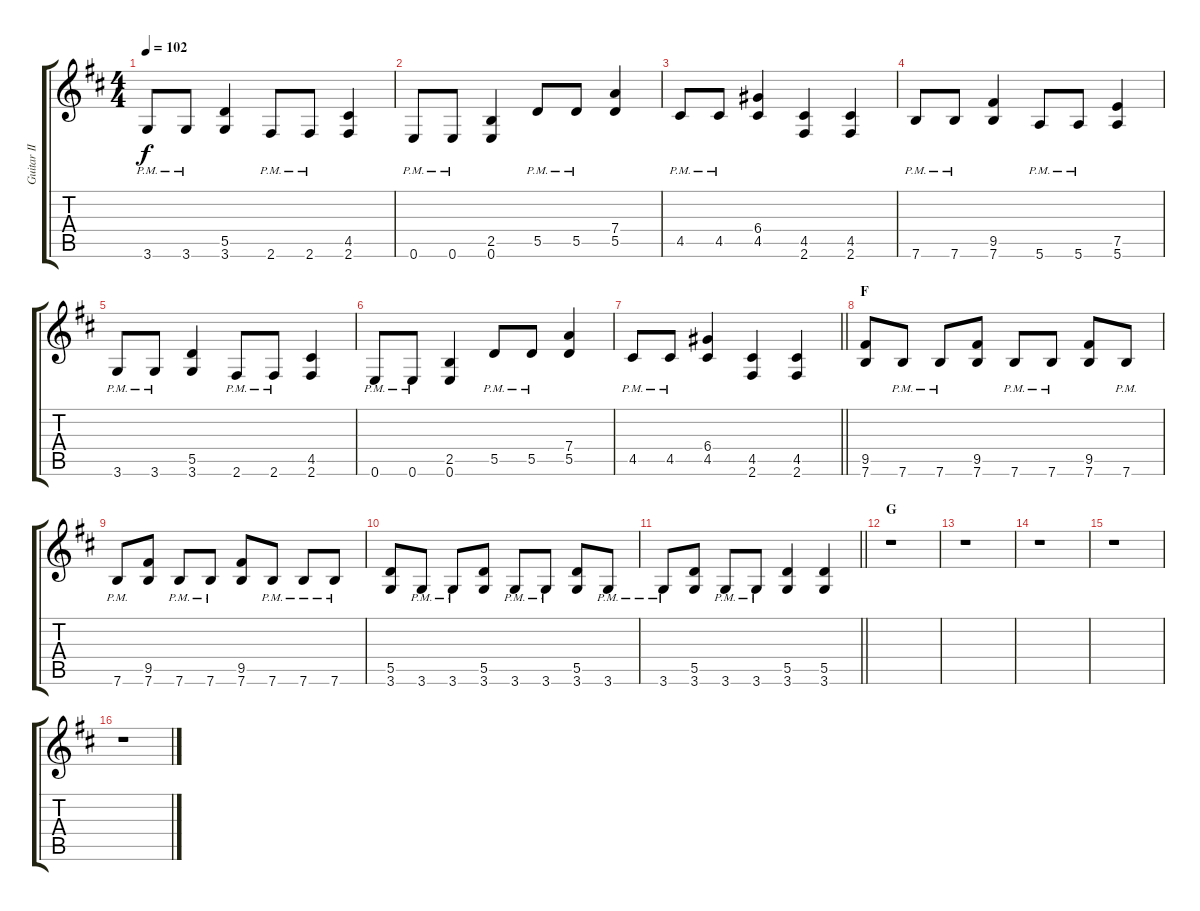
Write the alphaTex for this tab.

\track ("Guitar II" "Guitar II") {instrument overdrivenguitar}
\staff {score tabs}
\tuning (E4 B3 G3 D3 A2 E2) {hide}
\ts (4 4)
\tempo 102
\clef g2
\ks d
3.6{pm}.8{dy f} 3.6{pm}.8 (5.5 3.6).4 2.6{pm}.8 2.6{pm}.8 (4.5 2.6).4 |
0.6{pm}.8 0.6{pm}.8 (2.5 0.6).4 5.5{pm}.8 5.5{pm}.8 (7.4 5.5).4 |
4.5{pm}.8 4.5{pm}.8 (6.4 4.5).4 (4.5 2.6).4 (4.5 2.6).4 |
7.6{pm}.8 7.6{pm}.8 (9.5 7.6).4 5.6{pm}.8 5.6{pm}.8 (7.5 5.6).4 |
3.6{pm}.8 3.6{pm}.8 (5.5 3.6).4 2.6{pm}.8 2.6{pm}.8 (4.5 2.6).4 |
0.6{pm}.8 0.6{pm}.8 (2.5 0.6).4 5.5{pm}.8 5.5{pm}.8 (7.4 5.5).4 |
\barLineRight lightlight
4.5{pm}.8 4.5{pm}.8 (6.4 4.5).4 (4.5 2.6).4 (4.5 2.6).4 |
\section ("" "F")
(9.5 7.6).8 7.6{pm}.8 7.6{pm}.8 (9.5 7.6).8 7.6{pm}.8 7.6{pm}.8 (9.5 7.6).8 7.6{pm}.8 |
7.6{pm}.8 (9.5 7.6).8 7.6{pm}.8 7.6{pm}.8 (9.5 7.6).8 7.6{pm}.8 7.6{pm}.8 7.6{pm}.8 |
(5.5 3.6).8 3.6{pm}.8 3.6{pm}.8 (5.5 3.6).8 3.6{pm}.8 3.6{pm}.8 (5.5 3.6).8 3.6{pm}.8 |
\barLineRight lightlight
3.6{pm}.8 (5.5 3.6).8 3.6{pm}.8 3.6{pm}.8 (5.5 3.6).4 (5.5 3.6).4 |
\section ("" "G")
r.1 |
r.1 |
r.1 |
r.1 |
r.1
